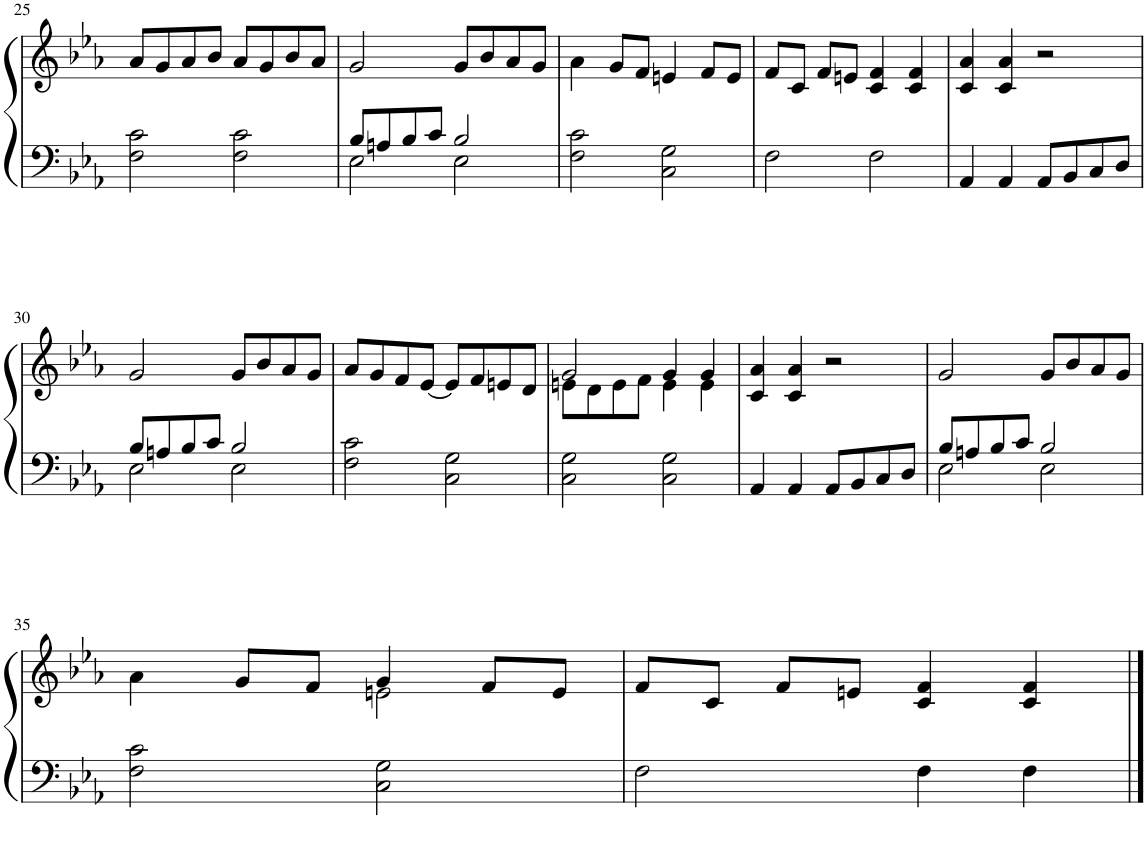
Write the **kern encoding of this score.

**kern	**kern
*part1	*part1
*staff2	*staff1
*I"Organo	*
*I'Org.	*
!!LO:PB:g=z
*clefF4	*clefG2
*k[b-e-a-]	*k[b-e-a-]
*M4/4	*M4/4
*met(c)	*met(c)
=25	=25
2F\ 2c\	8a-/L
.	8g/
.	8a-/
.	8b-/J
2F\ 2c\	8a-/L
.	8g/
.	8b-/
.	8a-/J
=26	=26
*^	*
8B-/L	2E-\	2g/
8An/	.	.
8B-/	.	.
8c/J	.	.
2B-/	2E-\	8g/L
.	.	8b-/
.	.	8a-/
.	.	8g/J
*v	*v	*
=27	=27
2F\ 2c\	4a-\
.	8g/L
.	8f/J
2C\ 2G\	4en/
.	8f/L
.	8e/J
=28	=28
2F\	8f/L
.	8c/J
.	8f/L
.	8en/J
2F\	4c/ 4f/
.	4c/ 4f/
=29	=29
4AA-/	4c/ 4a-/
4AA-/	4c/ 4a-/
8AA-/L	2r
8BB-/	.
8C/	.
8D/J	.
!!LO:LB:g=z
=30	=30
*^	*
8B-/L	2E-\	2g/
8An/	.	.
8B-/	.	.
8c/J	.	.
2B-/	2E-\	8g/L
.	.	8b-/
.	.	8a-/
.	.	8g/J
*v	*v	*
=31	=31
2F\ 2c\	8a-/L
.	8g/
.	8f/
.	[8e-/J
2C\ 2G\	8e-/L]
.	8f/
.	8en/
.	8d/J
=32	=32
*	*^
2C\ 2G\	2g/	8en\L
.	.	8d\
.	.	8e\
.	.	8f\J
2C\ 2G\	4g/	4e\
.	4g/	4e\
*	*v	*v
=33	=33
4AA-/	4c/ 4a-/
4AA-/	4c/ 4a-/
8AA-/L	2r
8BB-/	.
8C/	.
8D/J	.
=34	=34
*^	*
8B-/L	2E-\	2g/
8An/	.	.
8B-/	.	.
8c/J	.	.
2B-/	2E-\	8g/L
.	.	8b-/
.	.	8a-/
.	.	8g/J
*v	*v	*
!!LO:LB:g=z
=35	=35
*	*^
2F\ 2c\	4a-\	2ryy
.	8g/L	.
.	8f/J	.
2C\ 2G\	4g/	2en\
.	8f/L	.
.	8e/J	.
*	*v	*v
=36	=36
2F\	8f/L
.	8c/J
.	8f/L
.	8en/J
4F\	4c/ 4f/
4F\	4c/ 4f/
==	==
*-	*-
